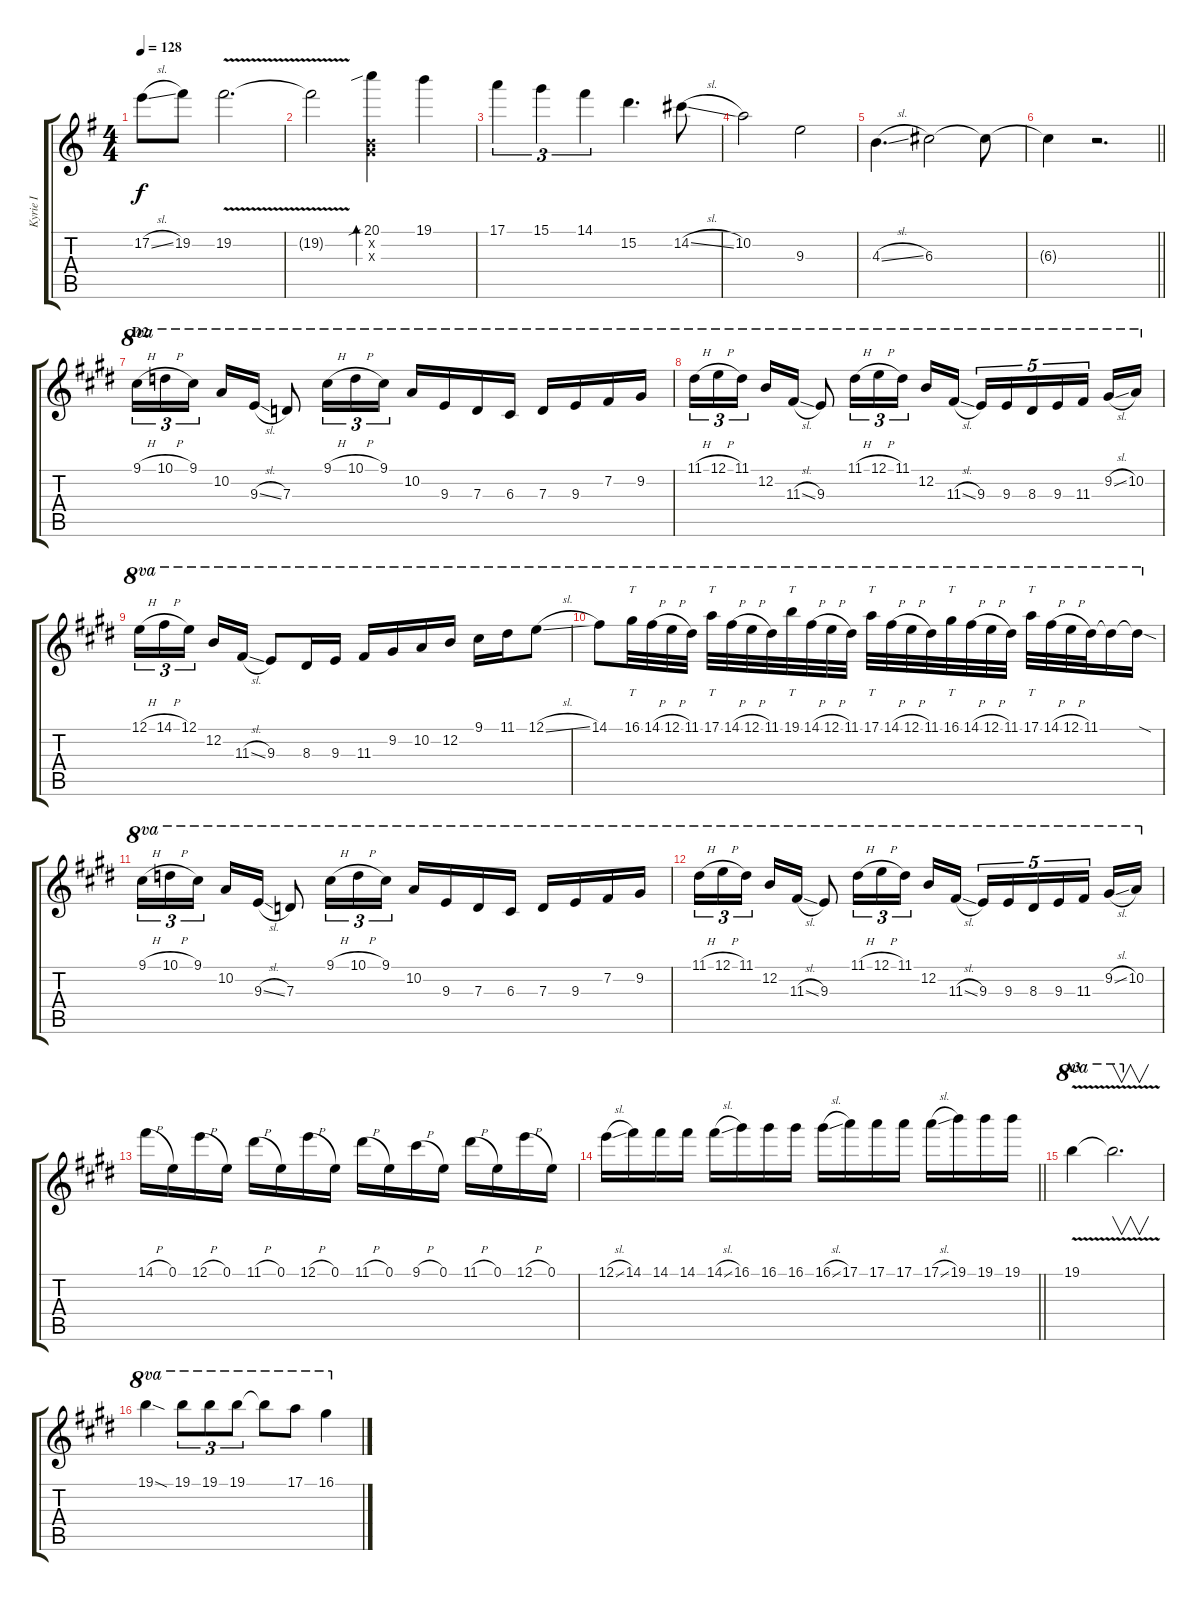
\track ("Kyrie I" "Kyrie I") {instrument overdrivenguitar}
\staff {score tabs}
\tuning (E4 B3 G3 D3 A2 E2) {hide}
\ts (4 4)
\tempo 128
\clef g2
\ks g
17.2{sl t}.8{dy f} 19.2.8 19.2{v}.2{d} |
19.2{t}.2 (20.1{sib} 0.2{x} 0.3{x}).4{bd 60} 19.1.4 |
17.1.4{tu (3 2)} 15.1.4{tu (3 2)} 14.1.4{tu (3 2)} 15.2.4{d} 14.2{sl}.8 |
10.2.2 9.3.2 |
4.3{sl}.4{d} 6.3.2{volume 5} 6.3{t}.8 |
\barLineRight lightlight
6.3{t}.4 r.2{d} |
\section ("" "D2")
\ks e
9.1{h}.16{tu (3 2) ot 8va volume 13} 10.1{h}.16{tu (3 2) ot 8va} 9.1.16{tu (3 2) ot 8va beam splitsecondary} 10.2.16{ot 8va} 9.3{sl}.16{ot 8va} 7.3.8{ot 8va} 9.1{h}.16{tu (3 2) ot 8va} 10.1{h}.16{tu (3 2) ot 8va} 9.1.16{tu (3 2) ot 8va} 10.2.16{ot 8va} 9.3.16{ot 8va} 7.3.16{ot 8va} 6.3.16{ot 8va} 7.3.16{ot 8va} 9.3.16{ot 8va} 7.2.16{ot 8va} 9.2.16{ot 8va} |
11.1{h}.16{tu (3 2) ot 8va} 12.1{h}.16{tu (3 2) ot 8va} 11.1.16{tu (3 2) ot 8va beam splitsecondary} 12.2.16{ot 8va} 11.3{sl}.16{ot 8va} 9.3.8{ot 8va} 11.1{h}.16{tu (3 2) ot 8va} 12.1{h}.16{tu (3 2) ot 8va} 11.1.16{tu (3 2) ot 8va} 12.2.16{ot 8va} 11.3{sl}.16{ot 8va beam splitsecondary} 9.3.16{tu (5 4) ot 8va} 9.3.16{tu (5 4) ot 8va} 8.3.16{tu (5 4) ot 8va beam merge} 9.3.16{tu (5 4) ot 8va} 11.3.16{tu (5 4) ot 8va beam splitsecondary} 9.2{sl}.16{ot 8va} 10.2.16{ot 8va} |
12.1{h}.16{tu (3 2) ot 8va} 14.1{h}.16{tu (3 2) ot 8va} 12.1.16{tu (3 2) ot 8va beam splitsecondary} 12.2.16{ot 8va} 11.3{sl}.16{ot 8va} 9.3.8{ot 8va} 8.3.16{ot 8va} 9.3.16{ot 8va} 11.3.16{ot 8va} 9.2.16{ot 8va} 10.2.16{ot 8va} 12.2.16{ot 8va} 9.1.16{ot 8va} 11.1.16{ot 8va} 12.1{sl}.8{ot 8va} |
14.1.8{ot 8va} 16.1.32{tt ot 8va} 14.1{h}.32{ot 8va} 12.1{h}.32{ot 8va} 11.1.32{ot 8va} 17.1.32{tt ot 8va} 14.1{h}.32{ot 8va} 12.1{h}.32{ot 8va} 11.1.32{ot 8va} 19.1.32{tt ot 8va} 14.1{h}.32{ot 8va} 12.1{h}.32{ot 8va} 11.1.32{ot 8va} 17.1.32{tt ot 8va} 14.1{h}.32{ot 8va} 12.1{h}.32{ot 8va} 11.1.32{ot 8va} 16.1.32{tt ot 8va} 14.1{h}.32{ot 8va} 12.1{h}.32{ot 8va} 11.1.32{ot 8va} 17.1.32{tt ot 8va} 14.1{h}.32{ot 8va} 12.1{h}.32{ot 8va} 11.1.32{ot 8va} 11.1{t}.16{ot 8va} 11.1{sod t}.16{ot 8va} |
9.1{h}.16{tu (3 2) ot 8va} 10.1{h}.16{tu (3 2) ot 8va} 9.1.16{tu (3 2) ot 8va beam splitsecondary} 10.2.16{ot 8va} 9.3{sl}.16{ot 8va} 7.3.8{ot 8va} 9.1{h}.16{tu (3 2) ot 8va} 10.1{h}.16{tu (3 2) ot 8va} 9.1.16{tu (3 2) ot 8va} 10.2.16{ot 8va} 9.3.16{ot 8va} 7.3.16{ot 8va} 6.3.16{ot 8va} 7.3.16{ot 8va} 9.3.16{ot 8va} 7.2.16{ot 8va} 9.2.16{ot 8va} |
11.1{h}.16{tu (3 2) ot 8va} 12.1{h}.16{tu (3 2) ot 8va} 11.1.16{tu (3 2) ot 8va beam splitsecondary} 12.2.16{ot 8va} 11.3{sl}.16{ot 8va} 9.3.8{ot 8va} 11.1{h}.16{tu (3 2) ot 8va} 12.1{h}.16{tu (3 2) ot 8va} 11.1.16{tu (3 2) ot 8va} 12.2.16{ot 8va} 11.3{sl}.16{ot 8va beam splitsecondary} 9.3.16{tu (5 4) ot 8va} 9.3.16{tu (5 4) ot 8va} 8.3.16{tu (5 4) ot 8va beam merge} 9.3.16{tu (5 4) ot 8va} 11.3.16{tu (5 4) ot 8va beam splitsecondary} 9.2{sl}.16{ot 8va} 10.2.16{ot 8va} |
14.1{h}.16 0.1.16 12.1{h}.16 0.1.16 11.1{h}.16 0.1.16 12.1{h}.16 0.1.16 11.1{h}.16 0.1.16 9.1{h}.16 0.1.16 11.1{h}.16 0.1.16 12.1{h}.16 0.1.16 |
\barLineRight lightlight
12.1{sl}.16 14.1.16 14.1.16 14.1.16 14.1{sl}.16 16.1.16 16.1.16 16.1.16 16.1{sl}.16 17.1.16 17.1.16 17.1.16 17.1{sl}.16 19.1.16 19.1.16 19.1.16 |
\section ("" "A3")
19.1{v}.4{ot 8va} 19.1{v t}.2{v d ot 8va} |
19.1{sod}.4{ot 8va} 19.1.8{tu (3 2) ot 8va} 19.1.8{tu (3 2) ot 8va} 19.1.8{tu (3 2) ot 8va} 19.1{t}.8{ot 8va} 17.1.8{ot 8va} 16.1.4{ot 8va}
